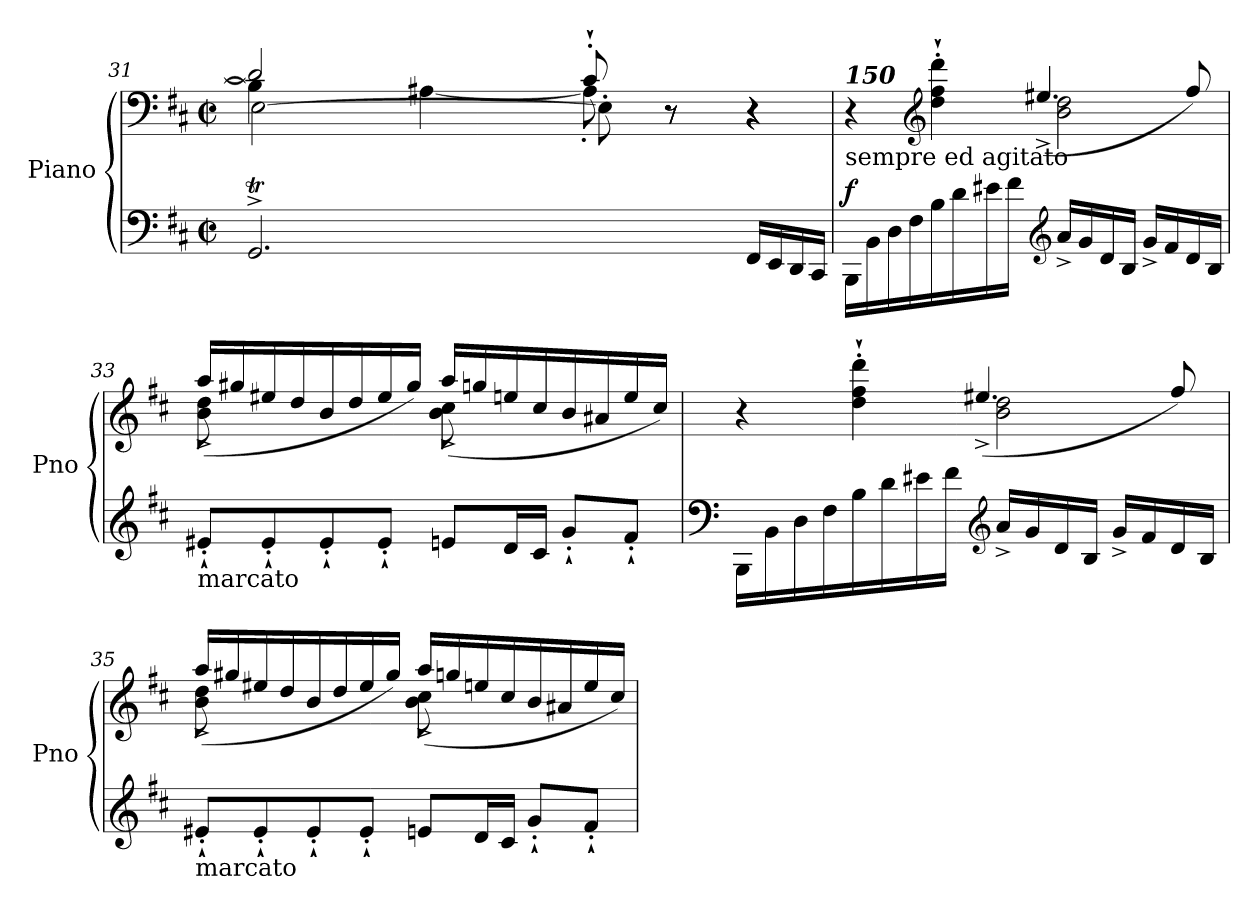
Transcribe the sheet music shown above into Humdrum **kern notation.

**kern	**kern	**dynam
*part1	*part1	*part1
*staff2	*staff1	*staff1/2
*I"Piano	*	*
*I'Pno	*	*
!!LO:LB:g=z
*clefF4	*clefF4	*
*k[f#c#]	*k[f#c#]	*
*M4/4	*M4/4	*
*met(c|)	*met(c|)	*
=31	=31	=31
*^	*^	*
*	*	*	*^	*
2.GGT^/	32GGyy	2d/]	4B\]	[2E\	.
.	32AAyy	.	.	.	.
.	32GGyy	.	.	.	.
.	32AAyy	.	.	.	.
.	32GGyy	.	.	.	.
.	32AAyy	.	.	.	.
.	32GGyy	.	.	.	.
.	32AAyy	.	.	.	.
.	32GGyy	.	[4A#X\	.	.
.	32AAyy	.	.	.	.
.	32GGyy	.	.	.	.
.	32AAyy	.	.	.	.
.	32GGyy	.	.	.	.
.	32AAyy	.	.	.	.
.	32GGyy	.	.	.	.
.	32AAyy	.	.	.	.
.	32GGyy	8c#`'/	8A#'\]	8E'\]	.
.	32AAyy	.	.	.	.
.	32GGyy	.	.	.	.
.	32AAyy	.	.	.	.
.	32GGyy	8r	8r	8r	.
.	32AAyy	.	.	.	.
.	32GGyy	.	.	.	.
.	32AAyy	.	.	.	.
16FF#/LL	4ryy	4r	4r	4r	.
16EE/	.	.	.	.	.
16DD/	.	.	.	.	.
16CC#/JJ	.	.	.	.	.
*v	*v	*	*	*	*
*	*	*v	*v	*
=32	=32	=32	=32
!	!LO:TX:a:Bi:t=150	!	!
!LO:TX:a:t=sempre    ed agitato	!	!	!
!	!	!	!LO:DY:a=2
16BBB\LL	4r	2ryy	f
16BB\	.	.	.
16D\	.	.	.
16F#\	.	.	.
*	*clefG2	*	*
16B\	4dd\'` 4ff#\'` 4ddd\'`	.	.
16d\	.	.	.
16e#X\	.	.	.
16f#\JJ	.	.	.
*clefG2	*	*	*
16a^/LL	2b\ 2dd\	(4.ee#X^/	.
16g/	.	.	.
16d/	.	.	.
16B/JJ	.	.	.
16g^/LL	.	.	.
16f#/	.	.	.
16d/	.	8ff#/)	.
16B/JJ	.	.	.
!!LO:LB:g=z	!!
=33	=33	=33	=33
!LO:TX:b:t=marcato	!	!	!
8e#X'`/L	8b\ 8dd\	(16aa^/LL	.
.	.	16gg#X/	.
8e#'`/	8ryy	16ee#X/	.
.	.	16dd/	.
8e#'`/	4ryy	16b/	.
.	.	16dd/	.
8e#'`/J	.	16ee#/	.
.	.	16gg#/JJ)	.
8en/L	8b\ 8cc#\	(16aa^/LL	.
.	.	16ggn/	.
16d/L	8ryy	16een/	.
16c#/JJ	.	16cc#/	.
8g'`/L	4ryy	16b/	.
.	.	16a#X/	.
8f#'`/J	.	16ee/	.
.	.	16cc#/JJ)	.
=34	=34	=34	=34
*clefF4	*	*	*
16BBB\LL	4r	2ryy	.
16BB\	.	.	.
16D\	.	.	.
16F#\	.	.	.
16B\	4dd\'` 4ff#\'` 4ddd\'`	.	.
16d\	.	.	.
16e#X\	.	.	.
16f#\JJ	.	.	.
*clefG2	*	*	*
16a^/LL	2b\ 2dd\	(4.ee#X^/	.
16g/	.	.	.
16d/	.	.	.
16B/JJ	.	.	.
16g^/LL	.	.	.
16f#/	.	.	.
16d/	.	8ff#/)	.
16B/JJ	.	.	.
!!LO:LB:g=z	!!
=35	=35	=35	=35
!LO:TX:b:t=marcato	!	!	!
8e#X'`/L	8b\ 8dd\	(16aa^/LL	.
.	.	16gg#X/	.
8e#'`/	8ryy	16ee#X/	.
.	.	16dd/	.
8e#'`/	4ryy	16b/	.
.	.	16dd/	.
8e#'`/J	.	16ee#/	.
.	.	16gg#/JJ)	.
8en/L	8b\ 8cc#\	(16aa^/LL	.
.	.	16ggn/	.
16d/L	8ryy	16een/	.
16c#/JJ	.	16cc#/	.
8g'`/L	4ryy	16b/	.
.	.	16a#X/	.
8f#'`/J	.	16ee/	.
.	.	16cc#/JJ)	.
*	*v	*v	*
=	=	=
*-	*-	*-
